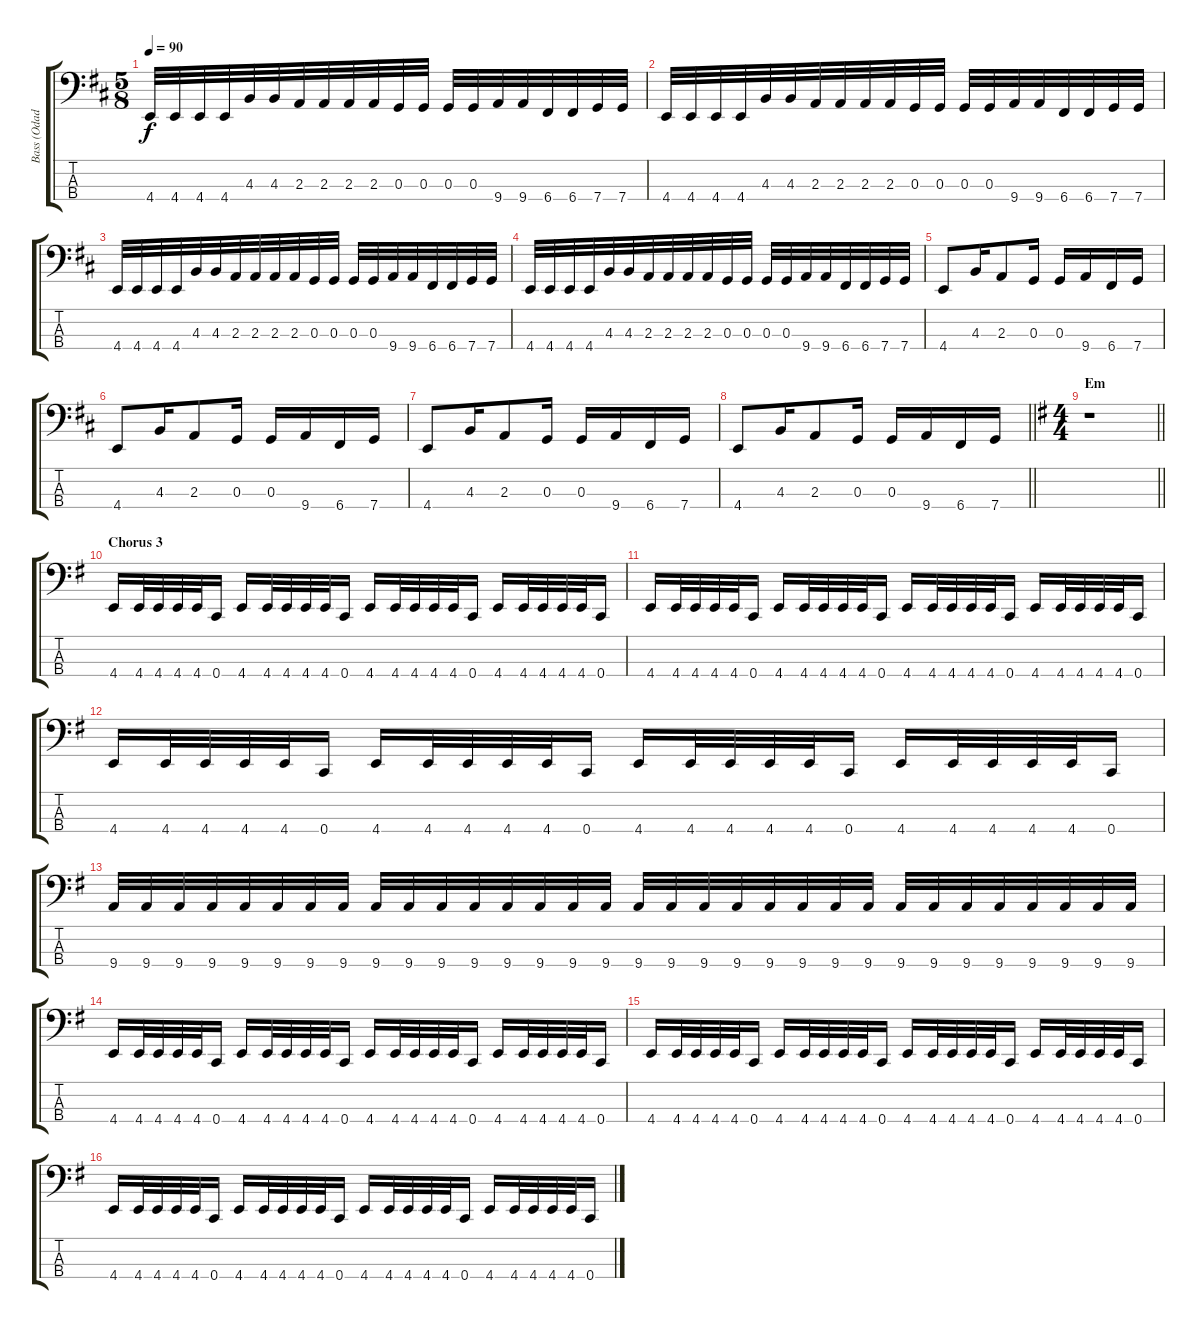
\track ("Bass (Odadjian)" "Bass (Odad") {instrument electricbasspick}
\staff {score tabs}
\tuning (F2 C2 G1 C1) {hide}
\ts (5 8)
\tempo 90
\clef f4
\ks bminor
4.4.32{dy f} 4.4.32 4.4.32 4.4.32 4.3.32 4.3.32 2.3.32 2.3.32 2.3.32 2.3.32 0.3.32 0.3.32 0.3.32 0.3.32 9.4.32 9.4.32 6.4.32 6.4.32 7.4.32 7.4.32 |
4.4.32 4.4.32 4.4.32 4.4.32 4.3.32 4.3.32 2.3.32 2.3.32 2.3.32 2.3.32 0.3.32 0.3.32 0.3.32 0.3.32 9.4.32 9.4.32 6.4.32 6.4.32 7.4.32 7.4.32 |
4.4.32 4.4.32 4.4.32 4.4.32 4.3.32 4.3.32 2.3.32 2.3.32 2.3.32 2.3.32 0.3.32 0.3.32 0.3.32 0.3.32 9.4.32 9.4.32 6.4.32 6.4.32 7.4.32 7.4.32 |
4.4.32 4.4.32 4.4.32 4.4.32 4.3.32 4.3.32 2.3.32 2.3.32 2.3.32 2.3.32 0.3.32 0.3.32 0.3.32 0.3.32 9.4.32 9.4.32 6.4.32 6.4.32 7.4.32 7.4.32 |
4.4.8 4.3.16 2.3.8 0.3.16 0.3.16 9.4.16 6.4.16 7.4.16 |
4.4.8 4.3.16 2.3.8 0.3.16 0.3.16 9.4.16 6.4.16 7.4.16 |
4.4.8 4.3.16 2.3.8 0.3.16 0.3.16 9.4.16 6.4.16 7.4.16 |
\barLineRight lightlight
4.4.8 4.3.16 2.3.8 0.3.16 0.3.16 9.4.16 6.4.16 7.4.16 |
\ts (4 4)
\section ("" "Em")
\barLineRight lightlight
\ks eminor
r.1 |
\section ("" "Chorus 3")
4.4.16 4.4.32 4.4.32 4.4.32 4.4.32 0.4.16 4.4.16 4.4.32 4.4.32 4.4.32 4.4.32 0.4.16 4.4.16 4.4.32 4.4.32 4.4.32 4.4.32 0.4.16 4.4.16 4.4.32 4.4.32 4.4.32 4.4.32 0.4.16 |
4.4.16 4.4.32 4.4.32 4.4.32 4.4.32 0.4.16 4.4.16 4.4.32 4.4.32 4.4.32 4.4.32 0.4.16 4.4.16 4.4.32 4.4.32 4.4.32 4.4.32 0.4.16 4.4.16 4.4.32 4.4.32 4.4.32 4.4.32 0.4.16 |
4.4.16 4.4.32 4.4.32 4.4.32 4.4.32 0.4.16 4.4.16 4.4.32 4.4.32 4.4.32 4.4.32 0.4.16 4.4.16 4.4.32 4.4.32 4.4.32 4.4.32 0.4.16 4.4.16 4.4.32 4.4.32 4.4.32 4.4.32 0.4.16 |
9.4.32 9.4.32 9.4.32 9.4.32 9.4.32 9.4.32 9.4.32 9.4.32 9.4.32 9.4.32 9.4.32 9.4.32 9.4.32 9.4.32 9.4.32 9.4.32 9.4.32 9.4.32 9.4.32 9.4.32 9.4.32 9.4.32 9.4.32 9.4.32 9.4.32 9.4.32 9.4.32 9.4.32 9.4.32 9.4.32 9.4.32 9.4.32 |
4.4.16 4.4.32 4.4.32 4.4.32 4.4.32 0.4.16 4.4.16 4.4.32 4.4.32 4.4.32 4.4.32 0.4.16 4.4.16 4.4.32 4.4.32 4.4.32 4.4.32 0.4.16 4.4.16 4.4.32 4.4.32 4.4.32 4.4.32 0.4.16 |
4.4.16 4.4.32 4.4.32 4.4.32 4.4.32 0.4.16 4.4.16 4.4.32 4.4.32 4.4.32 4.4.32 0.4.16 4.4.16 4.4.32 4.4.32 4.4.32 4.4.32 0.4.16 4.4.16 4.4.32 4.4.32 4.4.32 4.4.32 0.4.16 |
4.4.16 4.4.32 4.4.32 4.4.32 4.4.32 0.4.16 4.4.16 4.4.32 4.4.32 4.4.32 4.4.32 0.4.16 4.4.16 4.4.32 4.4.32 4.4.32 4.4.32 0.4.16 4.4.16 4.4.32 4.4.32 4.4.32 4.4.32 0.4.16
